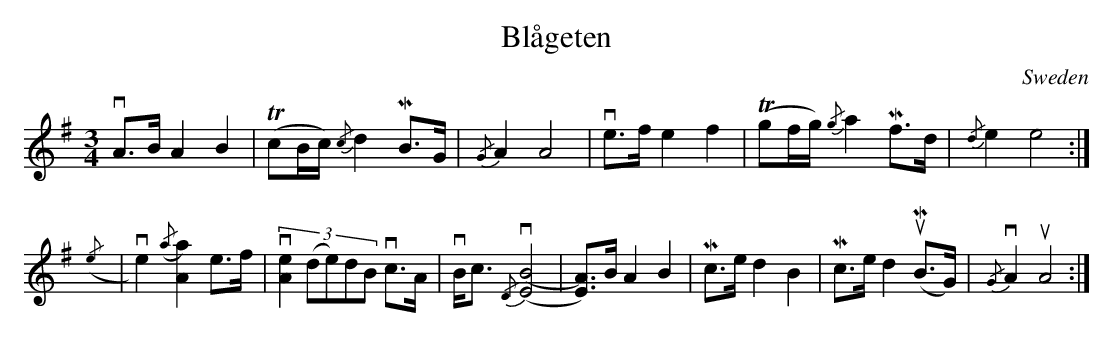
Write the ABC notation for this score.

X:1
T:Blågeten
M:3/4
O:Sweden
K:A dorian
vA>B A2 B2 | (TcB/c/) {/c}d2 MB>G | {/G}A2 A4|\
ve>f e2 f2 | (Tgf/g/) {/g}a2 Mf>d | {/d}e2 e4 :|
({/e} | \
ve2) ({/a}[a2)A2] e>f | \
(3:2:5 v[e2A2] (de)dB vc>A| vB<c v{/D}[(E4(B4] |\
[A)E)]>B A2 B2 | Mc>e d2 B2| Mc>e d2 u(MB>G)| v{/G}A2 uA4:|
